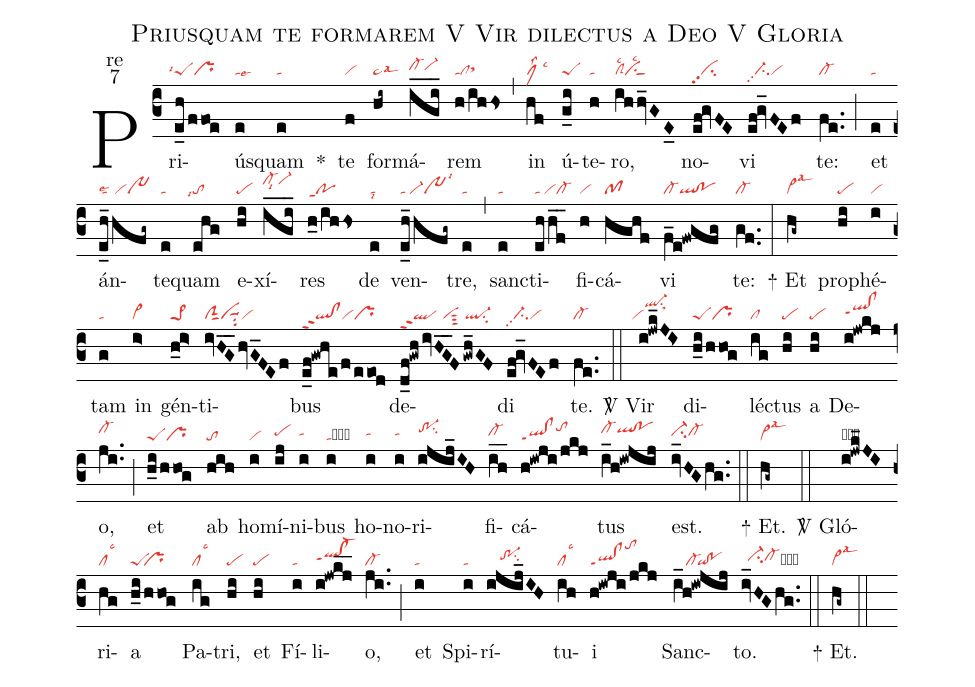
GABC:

name:Priusquam te formarem V Vir dilectus a Deo V Gloria;
office-part:re;
mode:7;
nabc-lines:1;
%%
(c3) Pri(e_h/ffoe|``peSlsi4pr)ús(e|talse6)quam(e|ta) <sp>*</sp>() te(f|vi) for(hi~|pe~lsal3)má(i_g_i_|cl-hhvi-hh)rem(h/ihhs|taclsthh) (,) in(hf|clMlss2lsc3) ú(g_i|peS)te(h|ta)ro,(ihhv_GE_0|clSlsc2visu1sut1lsc2) no(ef!gvFE|cipp2)vi(ef!gv_FEf|//ci-pp2vi) te:(fe..|cl-) (;) et(e|ta) án(e_h_/hfg~|talse2/vipo~)te(e|ta)quam(ehg|``tolsi7) e(hi|pe)xí(i_g_i_|cl-hjlsi8vi-hj)res(h_0/ihhs|poppt1) de(e|talsi8) ven(e_h_/hfg~|ta/vi-po~lsi3)tre,(e|ta) (,) san(e|ta)cti(eh/hf__|ta/vicl-)fi(h|vi)cá(hghf|pf)vi(f_e!fwgfg|cl-ql!po) te:(gf..|cl-) (:)

<sp>+</sp> Et(hg~|vi>lsal3) pro(hi|pe)phé(i|vi)tam(g|ta) in(i>|vi>) gén(h_i>|pe>1)ti(ivHG__hvG_FEf|clSsut1visuu1su2vi)bus(e_f!gwhe/f/eeod|ql!clppt2vipr) de(d_f!gwh/ivHG__F/gwh_GF|qlppt2/visut3/ql-su2)di(ef!gv_FEf|//ci-pp2vi) te.(fe..|cl-) (::)

<sp>V/</sp> Vir(i!jwk_JI>|``viql-hksu1sux1) di(h_i/hhog|peSpr)léc(ig|cl)tus(hi|pe) a(hi|pe) De(i!jwkj|qlhh!clhhppt1)o,(ji..|cl-hi) (;) et(h_i/hhog|peSpr) ab(hih|to) ho(i|vi)mí(ij|pehh)ni(i|tahh)bus(i|tah) ho(i|tahh)no(i|tahh)ri(ijij_IH|tr-1hisu2)fi(ih__|cl-hh)cá(h!iwji/jkj|ql!clppt1tohj)tus(i_h!iwjij|cl-hiqlhi!pohi) est.(iv_HGhg..|ci-hhcl-hh) (::)

<sp>+</sp> Et.(hg~|vi>lsal3) (::)

<sp>V/</sp> Gló(i!jwk_JI|obql-hkppt1su2)ri(hg|cllsc3)a(h_i/hhog|peS``pr) Pa(ig|cllsc3)tri,(hi|pe) et(hi|pe) Fí(i|ta)li(i!jwkj__|qlhh!cl-hhppt1)o,(ji..|cl-) (;) et(i|ta) Spi(i|ta)rí(ijij_IH|////tr-1hhsu2)tu(ih|cllsc3)i(h!iwji/jkj|ql!clppt1tohm) Sanc(i_h!iwjij|////cl-`qi!po)to.(iv_HGhg..|//ci-hhcl-hhcb) (::)

<sp>+</sp> Et.(hg~|vi>lsal3) (::)
